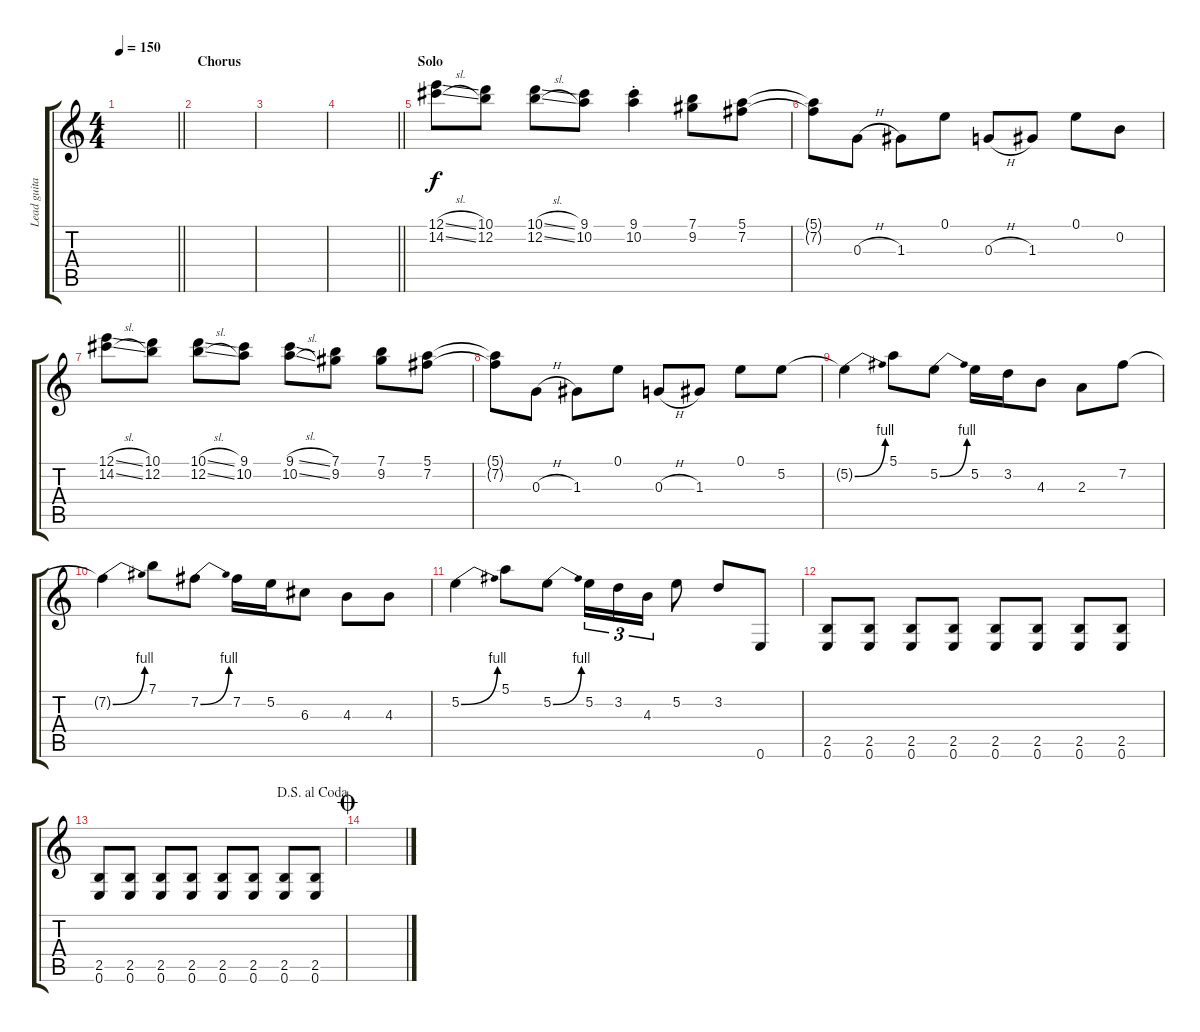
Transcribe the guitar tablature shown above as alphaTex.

\track ("Lead guitar" "Lead guita") {instrument electricguitarjazz}
\staff {score tabs}
\tuning (E4 B3 G3 D3 A2 E2) {hide}
\ts (4 4)
\tempo 150
\clef g2
\barLineRight lightlight
\ks c
|
\section ("" "Chorus")
|
|
\barLineRight lightlight
|
\section ("" "Solo")
(12.1{sl} 14.2{sl}).8 (10.1 12.2).8 (10.1{sl} 12.2{sl}).8 (9.1 10.2).8 (9.1{st} 10.2{st}).4 (7.1 9.2).8 (5.1 7.2).8 |
(5.1{t} 7.2{t}).8 0.3{h}.8 1.3.8 0.1.8 0.3{h}.8 1.3.8 0.1.8 0.2.8 |
(12.1{sl} 14.2{sl}).8 (10.1 12.2).8 (10.1{sl} 12.2{sl}).8 (9.1 10.2).8 (9.1{sl} 10.2{sl}).8 (7.1 9.2).8 (7.1 9.2).8 (5.1 7.2).8 |
(5.1{t} 7.2{t}).8 0.3{h}.8 1.3.8 0.1.8 0.3{h}.8 1.3.8 0.1.8 5.2.8 |
5.2{be (bend 0 0 60 4) t}.4 5.1.8 5.2{be (bend 0 0 60 4)}.8 5.2.16 3.2.16 4.3.8 2.3.8 7.2.8 |
7.2{be (bend 0 0 60 4) t}.4 7.1.8 7.2{be (bend 0 0 60 4)}.8 7.2.16 5.2.16 6.3.8 4.3.8 4.3.8 |
5.2{be (bend 0 0 60 4)}.4 5.1.8 5.2{be (bend 0 0 60 4)}.8 5.2.16{tu (3 2)} 3.2.16{tu (3 2)} 4.3.16{tu (3 2)} 5.2.8 3.2.8 0.6.8 |
(2.5 0.6).8 (2.5 0.6).8 (2.5 0.6).8 (2.5 0.6).8 (2.5 0.6).8 (2.5 0.6).8 (2.5 0.6).8 (2.5 0.6).8 |
\jump dalsegnoalcoda
(2.5 0.6).8 (2.5 0.6).8 (2.5 0.6).8 (2.5 0.6).8 (2.5 0.6).8 (2.5 0.6).8 (2.5 0.6).8 (2.5 0.6).8 |
\jump coda
